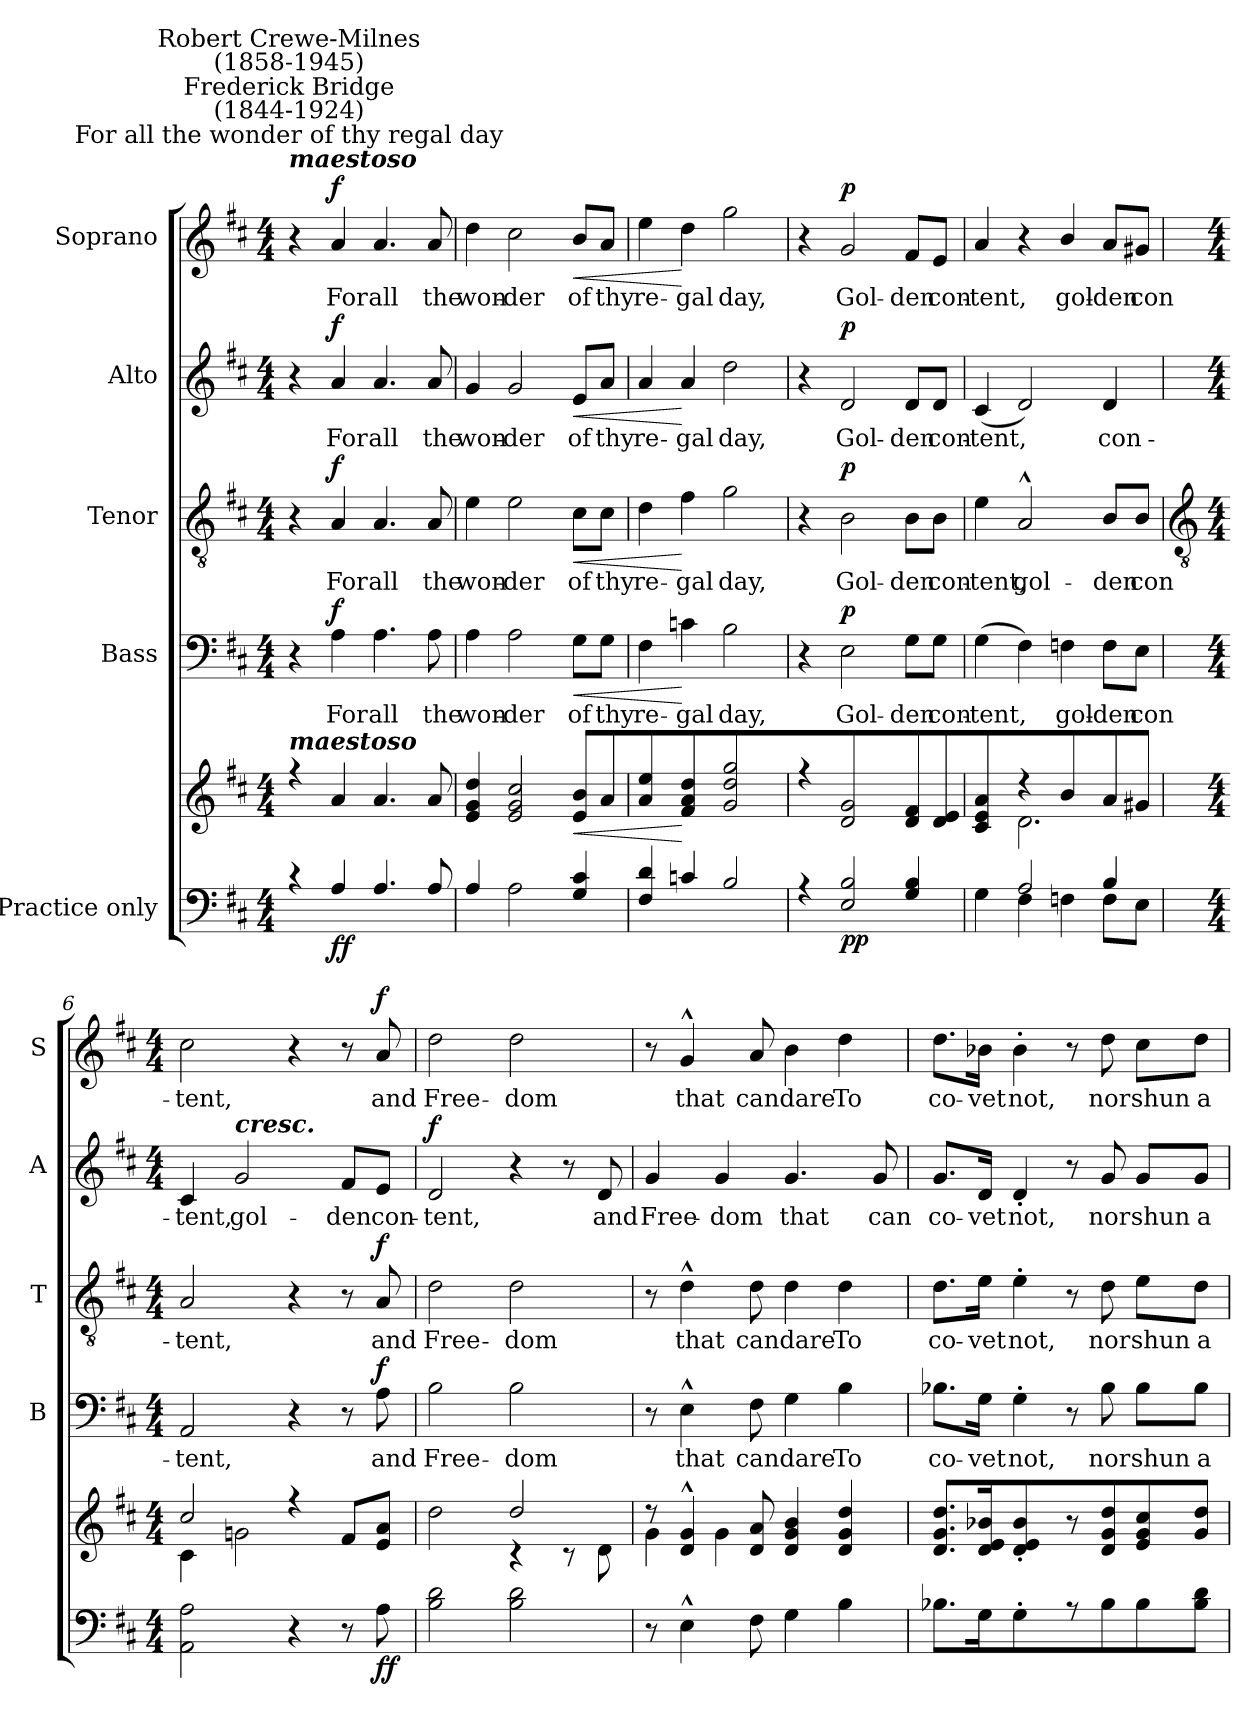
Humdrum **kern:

**kern	**kern	**dynam	**kern	**text	**dynam	**kern	**text	**dynam	**kern	**text	**dynam	**kern	**text	**dynam
*part5	*part5	*part5	*part4	*part4	*part4	*part3	*part3	*part3	*part2	*part2	*part2	*part1	*part1	*part1
*staff6	*staff5	*staff5/6	*staff4	*staff4	*staff4	*staff3	*staff3	*staff3	*staff2	*staff2	*staff2	*staff1	*staff1	*staff1
*I"Practice only	*	*	*I"Bass	*	*	*I"Tenor	*	*	*I"Alto	*	*	*I"Soprano	*	*
*	*	*	*I'B	*	*	*I'T	*	*	*I'A	*	*	*I'S	*	*
*clefF4	*clefG2	*	*clefF4	*	*	*clefGv2	*	*	*clefG2	*	*	*clefG2	*	*
*k[f#c#]	*k[f#c#]	*	*k[f#c#]	*	*	*k[f#c#]	*	*	*k[f#c#]	*	*	*k[f#c#]	*	*
*D:	*D:	*	*D:	*	*	*D:	*	*	*D:	*	*	*D:	*	*
*M4/4	*M4/4	*	*M4/4	*	*	*M4/4	*	*	*M4/4	*	*	*M4/4	*	*
=1	=1	=1	=1	=1	=1	=1	=1	=1	=1	=1	=1	=1	=1	=1
*^	*^	*	*	*	*	*	*	*	*	*	*	*	*	*
!	!	!	!	!	!	!	!	!	!	!	!	!	!	!LO:TX:a:Bi:t=maestoso	!	!
!	!	!	!	!	!	!	!	!	!	!	!	!	!	!LO:TX:a:cj:t=For all the wonder of thy regal day	!	!
!	!	!	!	!	!	!	!	!	!	!	!	!	!	!LO:TX:a:cj:t=Frederick Bridge\n(1844-1924)	!	!
!	!	!	!	!	!	!	!	!	!	!	!	!	!	!LO:TX:a:cj:t=Robert Crewe-Milnes\n(1858-1945)	!	!
!	!	!LO:TX:a:Bi:t=maestoso	!	!	!	!	!	!	!	!	!	!	!	!	!	!
4r	1ryy	4r	1ryy	.	4r	.	.	4r	.	.	4r	.	.	4r	.	.
!	!	!	!	!LO:DY:b=2	!	!LO:LY:b	!	!	!LO:LY:b	!	!	!LO:LY:b	!	!	!LO:LY:b	!
!	!	!	!	!LO:DY:n=1:b	!	!	!LO:DY:b	!	!	!LO:DY:b	!	!	!LO:DY:b	!	!	!LO:DY:b
4A	.	4a	.	f f	4A	For	f	4A	For	f	4a	For	f	4a	For	f
!	!	!	!	!	!	!LO:LY:b	!	!	!LO:LY:b	!	!	!LO:LY:b	!	!	!LO:LY:b	!
4.A	.	4.a	.	.	4.A	all	.	4.A	all	.	4.a	all	.	4.a	all	.
!	!	!	!	!	!	!LO:LY:b	!	!	!LO:LY:b	!	!	!LO:LY:b	!	!	!LO:LY:b	!
8A	.	8a	.	.	8A	the	.	8A	the	.	8a	the	.	8a	the	.
=2	=2	=2	=2	=2	=2	=2	=2	=2	=2	=2	=2	=2	=2	=2	=2	=2
!	!	!	!	!	!	!LO:LY:b	!	!	!LO:LY:b	!	!	!LO:LY:b	!	!	!LO:LY:b	!
4A	1ryy	4e 4g 4dd	1ryy	.	4A	won-	.	4e	won-	.	4g	won-	.	4dd	won-	.
!	!	!	!	!	!	!LO:LY:b	!	!	!LO:LY:b	!	!	!LO:LY:b	!	!	!LO:LY:b	!
2A\	.	2e 2g 2cc#	.	.	2A\	-der	.	2e	-der	.	2g/	-der	.	2cc#	-der	.
!	!	!	!	!LO:HP:b	!	!LO:LY:b	!LO:HP:b	!	!LO:LY:b	!LO:HP:b	!	!LO:LY:b	!LO:HP:b	!	!LO:LY:b	!LO:HP:b
4G 4c#	.	8e/ 8b/L	.	<	8G\L	of	<	8c#\L	of	<	8e/L	of	<	8b/L	of	<
!	!	!	!	!	!	!LO:LY:b	!	!	!LO:LY:b	!	!	!LO:LY:b	!	!	!LO:LY:b	!
.	.	8a	.	.	8G\J	thy	.	8c#\J	thy	.	8a/J	thy	.	8a/J	thy	.
=3	=3	=3	=3	=3	=3	=3	=3	=3	=3	=3	=3	=3	=3	=3	=3	=3
!	!	!	!	!	!	!LO:LY:b	!	!	!LO:LY:b	!	!	!LO:LY:b	!	!	!LO:LY:b	!
4F# 4d	1ryy	4a 4ee	1ryy	.	4F#	re-	.	4d	re-	.	4a	re-	.	4ee	re-	.
!	!	!	!	!	!	!LO:LY:b	!	!	!LO:LY:b	!	!	!LO:LY:b	!	!	!LO:LY:b	!
4cn	.	4f# 4a 4dd	.	[	4cn	-gal	[	4f#	-gal	[	4a	-gal	[	4dd	-gal	[
!	!	!	!	!	!	!LO:LY:b	!	!	!LO:LY:b	!	!	!LO:LY:b	!	!	!LO:LY:b	!
2B	.	2g 2dd 2gg	.	.	2B	day,	.	2g	day,	.	2dd	day,	.	2gg	day,	.
=4	=4	=4	=4	=4	=4	=4	=4	=4	=4	=4	=4	=4	=4	=4	=4	=4
4r	1ryy	4r	1ryy	.	4r	.	.	4r	.	.	4r	.	.	4r	.	.
!	!	!	!	!LO:DY:b=2	!	!LO:LY:b	!	!	!LO:LY:b	!	!	!LO:LY:b	!	!	!LO:LY:b	!
!	!	!	!	!LO:DY:n=1:b	!	!	!LO:DY:b	!	!	!LO:DY:b	!	!	!LO:DY:b	!	!	!LO:DY:b
2E 2B	.	2d 2g	.	p p	2E	Gol-	p	2B	Gol-	p	2d	Gol-	p	2g	Gol-	p
!	!	!	!	!	!	!LO:LY:b	!	!	!LO:LY:b	!	!	!LO:LY:b	!	!	!LO:LY:b	!
4G 4B	.	8d 8f#	.	.	8G\L	-den	.	8B\L	-den	.	8d/L	-den	.	8f#/L	-den	.
!	!	!	!	!	!	!LO:LY:b	!	!	!LO:LY:b	!	!	!LO:LY:b	!	!	!LO:LY:b	!
.	.	8d 8e	.	.	8G\J	con-	.	8B\J	con-	.	8d/J	con-	.	8e/J	con-	.
=5	=5	=5	=5	=5	=5	=5	=5	=5	=5	=5	=5	=5	=5	=5	=5	=5
!	!	!	!	!	!	!LO:LY:b	!	!	!LO:LY:b	!	!	!LO:LY:b	!	!	!LO:LY:b	!
4ryy	4G\	4c# 4e 4a	4ryy	.	(>4G	-tent,	.	4e	-tent,	.	(<4c#	-tent,	.	4a	-tent,	.
!	!	!	!	!	!	!	!	!	!LO:LY:b	!	!	!	!	!	!	!
2A/	4F#\	4r	2.d\	.	4F#)	.	.	2A^^/	gol-	.	2d)	.	.	4r	.	.
!	!	!	!	!	!	!LO:LY:b	!	!	!	!	!	!	!	!	!LO:LY:b	!
.	4Fn\	4b/	.	.	4Fn\	gol-	.	.	.	.	.	.	.	4b/	gol-	.
!	!	!	!	!	!	!LO:LY:b	!	!	!LO:LY:b	!	!	!LO:LY:b	!	!	!LO:LY:b	!
4B/	8F\L	8a	.	.	8F\L	-den	.	8B/L	-den	.	4d	con-	.	8a/L	-den	.
!	!	!	!	!	!	!LO:LY:b	!	!	!LO:LY:b	!	!	!	!	!	!LO:LY:b	!
.	8E\J	8g#XJ	.	.	8E\J	con-	.	8B/J	con-	.	.	.	.	8g#X/J	con-	.
*v	*v	*	*	*	*	*	*	*	*	*	*	*	*	*	*	*
!!LO:LB:g=z
=6	=6	=6	=6	=6	=6	=6	=6	=6	=6	=6	=6	=6	=6	=6	=6
*	*	*	*	*	*	*	*clefGv2	*	*	*	*	*	*	*	*
*M4/4	*M4/4	*	*	*M4/4	*	*	*M4/4	*	*	*M4/4	*	*	*M4/4	*	*
*^	*	*	*	*	*	*	*	*	*	*	*	*	*	*	*
!	!	!	!	!	!	!LO:LY:b	!	!	!LO:LY:b	!	!	!LO:LY:b	!	!	!LO:LY:b	!
*v	*v	*	*	*	*	*	*	*	*	*	*	*	*	*	*	*
2AA 2A	2cc#/	4c#\	.	2AA	-tent,	.	2A	-tent,	.	4c#	-tent,	.	2cc#	-tent,	.
!	!	!	!	!	!	!	!	!	!	!LO:TX:a:Bi:t=cresc.	!	!	!	!	!
!	!	!	!	!	!	!	!	!	!	!	!LO:LY:b	!	!	!	!
.	.	2gn\	.	.	.	.	.	.	.	2g	gol-	.	.	.	.
4r	4r	.	.	4r	.	.	4r	.	.	.	.	.	4r	.	.
!	!	!	!	!	!	!	!	!	!	!	!LO:LY:b	!	!	!	!
8r	8f#L	4ryy	.	8r	.	.	8r	.	.	8f#/L	-den	.	8r	.	.
!	!	!	!LO:DY:b=2	!	!LO:LY:b	!	!	!LO:LY:b	!	!	!LO:LY:b	!	!	!LO:LY:b	!
!	!	!	!LO:DY:n=1:b	!	!	!LO:DY:b	!	!	!LO:DY:b	!	!	!	!	!	!LO:DY:b
8A	8e 8aJ	.	f f	8A	and	f	8A	and	f	8e/J	con-	.	8a	and	f
=7	=7	=7	=7	=7	=7	=7	=7	=7	=7	=7	=7	=7	=7	=7	=7
!	!	!	!	!	!LO:LY:b	!	!	!LO:LY:b	!	!	!LO:LY:b	!LO:DY:b	!	!LO:LY:b	!
2B 2d	2dd	2ryy	.	2B	Free-	.	2d	Free-	.	2d	tent,	f	2dd	Free-	.
!	!	!	!	!	!LO:LY:b	!	!	!LO:LY:b	!	!	!	!	!	!LO:LY:b	!
2B 2d	2dd/	4r	.	2B	-dom	.	2d	-dom	.	4r	.	.	2dd	-dom	.
.	.	8r	.	.	.	.	.	.	.	8r	.	.	.	.	.
!	!	!	!	!	!	!	!	!	!	!	!LO:LY:b	!	!	!	!
.	.	8d\	.	.	.	.	.	.	.	8d	and	.	.	.	.
=8	=8	=8	=8	=8	=8	=8	=8	=8	=8	=8	=8	=8	=8	=8	=8
!	!	!	!	!	!	!	!	!	!	!	!LO:LY:b	!	!	!	!
8r	8r	4g\	.	8r	.	.	8r	.	.	4g	Free-	.	8r	.	.
!	!	!	!	!	!LO:LY:b	!	!	!LO:LY:b	!	!	!	!	!	!LO:LY:b	!
4E^^	4d^^ 4g^^	.	.	4E^^	that	.	4d^^	that	.	.	.	.	4g^^	that	.
!	!	!	!	!	!	!	!	!	!	!	!LO:LY:b	!	!	!	!
.	.	4g\	.	.	.	.	.	.	.	4g	-dom	.	.	.	.
!	!	!	!	!	!LO:LY:b	!	!	!LO:LY:b	!	!	!	!	!	!LO:LY:b	!
8F#	8d 8a	.	.	8F#	can	.	8d	can	.	.	.	.	8a	can	.
!	!	!	!	!	!LO:LY:b	!	!	!LO:LY:b	!	!	!LO:LY:b	!	!	!LO:LY:b	!
4G	4d 4g 4b	2ryy	.	4G	dare	.	4d	dare	.	4.g	that	.	4b	dare	.
!	!	!	!	!	!LO:LY:b	!	!	!LO:LY:b	!	!	!	!	!	!LO:LY:b	!
4B	4d 4g 4dd	.	.	4B	To	.	4d	To	.	.	.	.	4dd	To	.
!	!	!	!	!	!	!	!	!	!	!	!LO:LY:b	!	!	!	!
.	.	.	.	.	.	.	.	.	.	8g	can	.	.	.	.
=9	=9	=9	=9	=9	=9	=9	=9	=9	=9	=9	=9	=9	=9	=9	=9
!	!	!	!	!	!LO:LY:b	!	!	!LO:LY:b	!	!	!LO:LY:b	!	!	!LO:LY:b	!
8.B-XL	8.d 8.g 8.ddL	2ryy	.	8.B-X\L	co-	.	8.d\L	co-	.	8.g/L	co-	.	8.dd\L	co-	.
!	!	!	!	!	!LO:LY:b	!	!	!LO:LY:b	!	!	!LO:LY:b	!	!	!LO:LY:b	!
16G	16d 16e 16b-X	.	.	16G\Jk	-vet	.	16e\Jk	-vet	.	16d/Jk	-vet	.	16b-X\Jk	-vet	.
!	!	!	!	!	!LO:LY:b	!	!	!LO:LY:b	!	!	!LO:LY:b	!	!	!LO:LY:b	!
4G'	4d' 4e' 4b-'	.	.	4G'	not,	.	4e'	not,	.	4d'	not,	.	4b-'	not,	.
8r	8r	8ryy	.	8r	.	.	8r	.	.	8r	.	.	8r	.	.
!	!	!	!	!	!LO:LY:b	!	!	!LO:LY:b	!	!	!LO:LY:b	!	!	!LO:LY:b	!
8B-	8d 8g 8dd	4.ryy	.	8B-	nor	.	8d	nor	.	8g	nor	.	8dd	nor	.
!	!	!	!	!	!LO:LY:b	!	!	!LO:LY:b	!	!	!LO:LY:b	!	!	!LO:LY:b	!
8B-	8e 8g 8cc#	.	.	8B-\L	shun	.	8e\L	shun	.	8g/L	shun	.	8cc#\L	shun	.
!	!	!	!	!	!LO:LY:b	!	!	!LO:LY:b	!	!	!LO:LY:b	!	!	!LO:LY:b	!
8B- 8dJ	8g 8ddJ	.	.	8B-\J	a	.	8d\J	a	.	8g/J	a	.	8dd\J	a	.
*	*v	*v	*	*	*	*	*	*	*	*	*	*	*	*	*
=	=	=	=	=	=	=	=	=	=	=	=	=	=	=
*-	*-	*-	*-	*-	*-	*-	*-	*-	*-	*-	*-	*-	*-	*-
